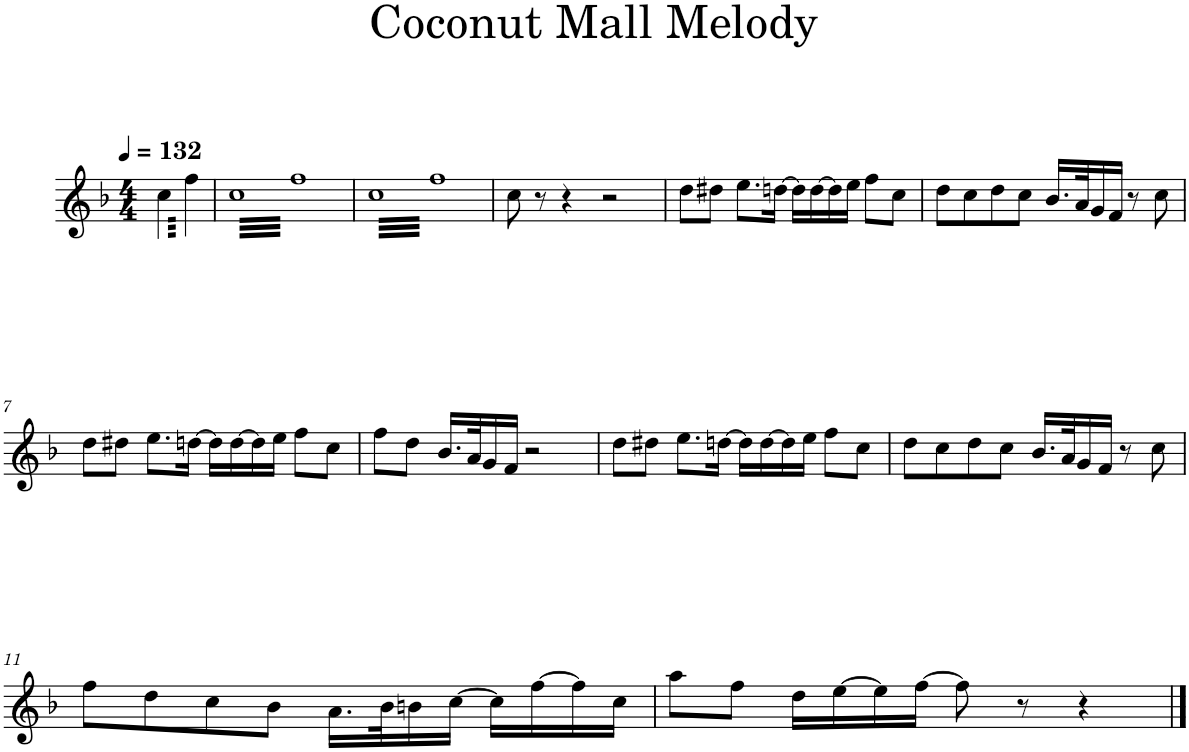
**kern
*part1
*staff1
*I"Steel Drums
*I'St. Dr.
*clefG2
*k[b-]
*M4/4
*MM132
=1
*tremolo
64cc\LLLL
64ff\
64cc\
64ff\
64cc\
64ff\
64cc\
64ff\
64cc\
64ff\
64cc\
64ff\
64cc\
64ff\
64cc\
64ff\JJJJ
=2
64ccLLLL
64ff
64cc
64ff
64cc
64ff
64cc
64ff
64cc
64ff
64cc
64ff
64cc
64ff
64cc
64ff
64cc
64ff
64cc
64ff
64cc
64ff
64cc
64ff
64cc
64ff
64cc
64ff
64cc
64ff
64cc
64ff
64cc
64ff
64cc
64ff
64cc
64ff
64cc
64ff
64cc
64ff
64cc
64ff
64cc
64ff
64cc
64ff
64cc
64ff
64cc
64ff
64cc
64ff
64cc
64ff
64cc
64ff
64cc
64ff
64cc
64ff
64cc
64ffJJJJ
=3
64ccLLLL
64ff
64cc
64ff
64cc
64ff
64cc
64ff
64cc
64ff
64cc
64ff
64cc
64ff
64cc
64ff
64cc
64ff
64cc
64ff
64cc
64ff
64cc
64ff
64cc
64ff
64cc
64ff
64cc
64ff
64cc
64ff
64cc
64ff
64cc
64ff
64cc
64ff
64cc
64ff
64cc
64ff
64cc
64ff
64cc
64ff
64cc
64ff
64cc
64ff
64cc
64ff
64cc
64ff
64cc
64ff
64cc
64ff
64cc
64ff
64cc
64ff
64cc
64ffJJJJ
*Xtremolo
=4
8cc\
.
.
.
.
.
.
.
8r
.
.
.
.
.
.
.
4r
.
.
.
.
.
.
.
.
.
.
.
.
.
.
.
2r
=5
8dd\L
8dd#X\J
8.ee\L
[16ddn\Jk
16dd\LL]
[16dd\
16dd\]
16ee\JJ
8ff\L
8cc\J
=6
8dd\L
8cc\
8dd\
8cc\J
16.b-/LL
32a/K
16g/
16f/JJ
8r
8cc\
!!LO:LB:g=z
=7
8dd\L
8dd#X\J
8.ee\L
[16ddn\Jk
16dd\LL]
[16dd\
16dd\]
16ee\JJ
8ff\L
8cc\J
=8
8ff\L
8dd\J
16.b-/LL
32a/K
16g/
16f/JJ
2r
=9
8dd\L
8dd#X\J
8.ee\L
[16ddn\Jk
16dd\LL]
[16dd\
16dd\]
16ee\JJ
8ff\L
8cc\J
=10
8dd\L
8cc\
8dd\
8cc\J
16.b-/LL
32a/K
16g/
16f/JJ
8r
8cc\
!!LO:LB:g=z
=11
8ff\L
8dd\
8cc\
8b-\J
16.a\LL
32b-\K
16bn\
[16cc\JJ
16cc\LL]
[16ff\
16ff\]
16cc\JJ
=12
8aa\L
8ff\J
16dd\LL
[16ee\
16ee\]
[16ff\JJ
8ff\]
8r
4r
==
*-
